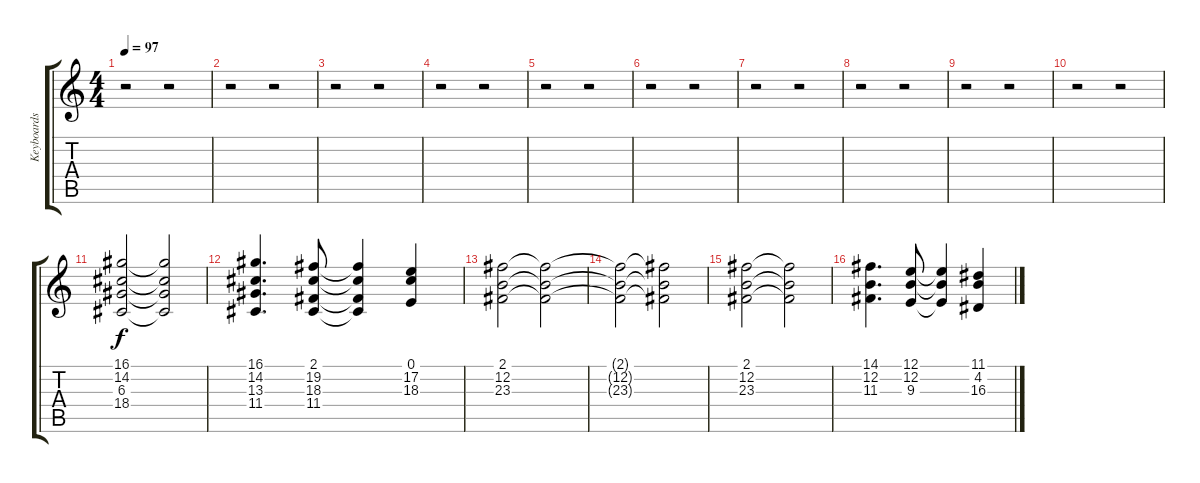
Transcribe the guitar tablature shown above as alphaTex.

\track ("Keyboards 3" "Keyboards ") {instrument choiraahs}
\staff {score tabs}
\tuning (E4 B3 G3 D3 A2 E2) {hide}
\ts (4 4)
\tempo 97
\clef g2
\ks c
r.2{dy f} r.2 |
r.2 r.2 |
r.2 r.2 |
r.2 r.2 |
r.2 r.2 |
r.2 r.2 |
r.2 r.2 |
r.2 r.2 |
r.2 r.2 |
r.2 r.2 |
(16.1 14.2 6.3 18.4).2 (16.1{t} 14.2{t} 6.3{t} 18.4{t}).2 |
(16.1 14.2 13.3 11.4).4{d} (2.1 19.2 18.3 11.4).8 (2.1{t} 19.2{t} 18.3{t} 11.4{t}).4 (0.1 17.2 18.3).4 |
(2.1 12.2 23.3).2 (2.1{t} 12.2{t} 23.3{t}).2 |
(2.1{t} 12.2{t} 23.3{t}).2 (2.1{t} 12.2{t} 23.3{t}).2 |
(2.1 12.2 23.3).2 (2.1{t} 12.2{t} 23.3{t}).2 |
(14.1 12.2 11.3).4{d} (12.1 12.2 9.3).8 (12.1{t} 12.2{t} 9.3{t}).4 (11.1 4.2 16.3).4
